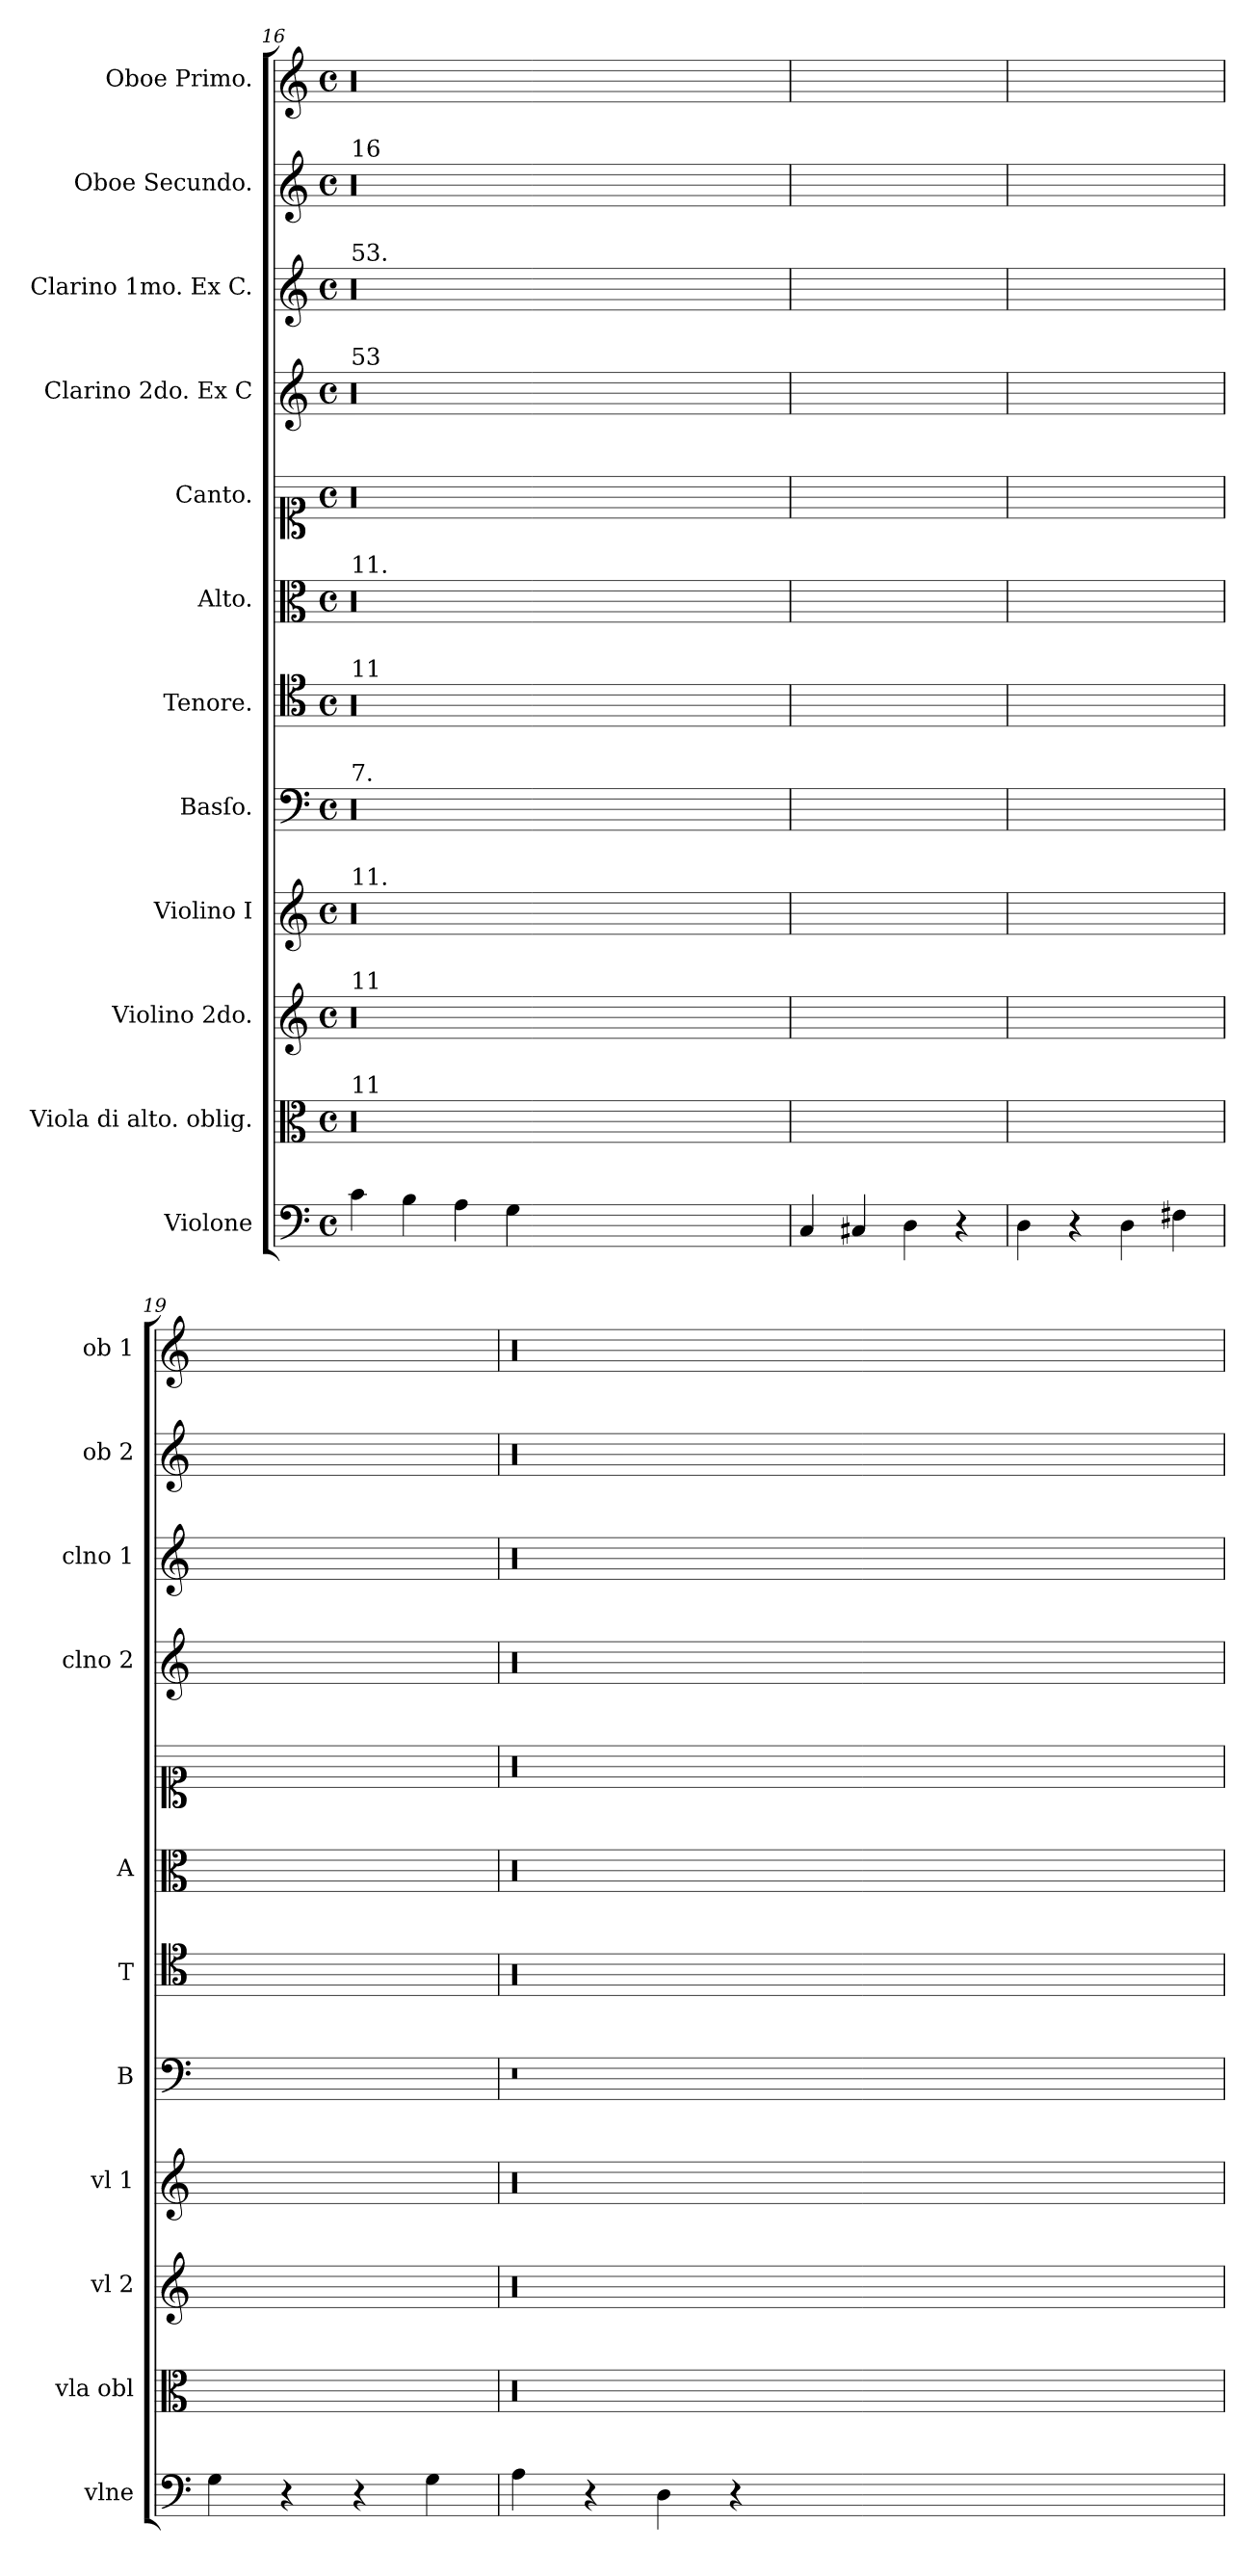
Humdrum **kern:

**kern	**kern	**kern	**kern	**kern	**kern	**kern	**kern	**dynam	**kern	**kern	**kern	**kern
*part12	*part11	*part10	*part9	*part8	*part7	*part6	*part5	*part5	*part4	*part3	*part2	*part1
*staff12	*staff11	*staff10	*staff9	*staff8	*staff7	*staff6	*staff5	*staff5	*staff4	*staff3	*staff2	*staff1
*I"Violone	*I"Viola di alto. oblig.	*I"Violino 2do.	*I"Violino I	*I"Basſo.	*I"Tenore.	*I"Alto.	*I"Canto.	*	*I"Clarino 2do. Ex C	*I"Clarino 1mo. Ex C.	*I"Oboe Secundo.	*I"Oboe Primo.
*I'vlne	*I'vla obl	*I'vl 2	*I'vl 1	*I'B	*I'T	*I'A	*	*	*I'clno 2	*I'clno 1	*I'ob 2	*I'ob 1
*clefF4	*clefC3	*clefG2	*clefG2	*clefF4	*clefC4	*clefC3	*clefC1	*	*clefG2	*clefG2	*clefG2	*clefG2
*k[]	*k[]	*k[]	*k[]	*k[]	*k[]	*k[]	*k[]	*	*k[]	*k[]	*k[]	*k[]
*C:	*C:	*C:	*C:	*C:	*C:	*C:	*C:	*	*C:	*C:	*C:	*C:
*M4/4	*M4/4	*M4/4	*M4/4	*M4/4	*M4/4	*M4/4	*M4/4	*	*M4/4	*M4/4	*M4/4	*M4/4
*met(c)	*met(c)	*met(c)	*met(c)	*met(c)	*met(c)	*met(c)	*met(c)	*	*met(c)	*met(c)	*met(c)	*met(c)
=16	=16	=16	=16	=16	=16	=16	=16	=16	=16	=16	=16	=16
!	!	!	!	!	!	!	!	!	!	!	!LO:TX:a:t=16	!
!	!	!	!	!	!	!	!	!	!	!LO:TX:a:t=53.	!	!
!	!	!	!	!	!	!	!	!	!LO:TX:a:t=53	!	!	!
!	!	!	!	!	!	!LO:TX:a:t=11.	!	!	!	!	!	!
!	!	!	!	!	!LO:TX:a:t=11	!	!	!	!	!	!	!
!	!	!	!	!LO:TX:a:t=7.	!	!	!	!	!	!	!	!
!	!	!	!LO:TX:a:t=11.	!	!	!	!	!	!	!	!	!
!	!	!LO:TX:a:t=11	!	!	!	!	!	!	!	!	!	!
!	!LO:TX:a:t=11	!	!	!	!	!	!	!	!	!	!	!
!	!	!	!	!	!	!	!	!LO:DY:a	!	!	!	!
4c\	00r	00r	00r	00r	00r	00r	00r	p&colon;	00r	00r	00r	00r
4B\	.	.	.	.	.	.	.	.	.	.	.	.
4A\	.	.	.	.	.	.	.	.	.	.	.	.
4G\	.	.	.	.	.	.	.	.	.	.	.	.
0.ryy	.	.	.	.	.	.	.	.	.	.	.	.
=17	=17	=17	=17	=17	=17	=17	=17	=17	=17	=17	=17	=17
4C/	1ryy	1ryy	1ryy	1ryy	1ryy	1ryy	1ryy	.	1ryy	1ryy	1ryy	1ryy
4C#X/	.	.	.	.	.	.	.	.	.	.	.	.
4D\	.	.	.	.	.	.	.	.	.	.	.	.
4r	.	.	.	.	.	.	.	.	.	.	.	.
=18	=18	=18	=18	=18	=18	=18	=18	=18	=18	=18	=18	=18
4D\	1ryy	1ryy	1ryy	1ryy	1ryy	1ryy	1ryy	.	1ryy	1ryy	1ryy	1ryy
4r	.	.	.	.	.	.	.	.	.	.	.	.
4D\	.	.	.	.	.	.	.	.	.	.	.	.
4F#X\	.	.	.	.	.	.	.	.	.	.	.	.
=19	=19	=19	=19	=19	=19	=19	=19	=19	=19	=19	=19	=19
4G\	1ryy	1ryy	1ryy	1ryy	1ryy	1ryy	1ryy	.	1ryy	1ryy	1ryy	1ryy
4r	.	.	.	.	.	.	.	.	.	.	.	.
4r	.	.	.	.	.	.	.	.	.	.	.	.
4G\	.	.	.	.	.	.	.	.	.	.	.	.
=20	=20	=20	=20	=20	=20	=20	=20	=20	=20	=20	=20	=20
4A\	00r	00r	00r	0r	00r	00r	00r	.	00r	00r	00r	00r
4r	.	.	.	.	.	.	.	.	.	.	.	.
4D\	.	.	.	.	.	.	.	.	.	.	.	.
4r	.	.	.	.	.	.	.	.	.	.	.	.
0.ryy	.	.	.	.	.	.	.	.	.	.	.	.
.	.	.	.	0ryy	.	.	.	.	.	.	.	.
=	=	=	=	=	=	=	=	=	=	=	=	=
*-	*-	*-	*-	*-	*-	*-	*-	*-	*-	*-	*-	*-
